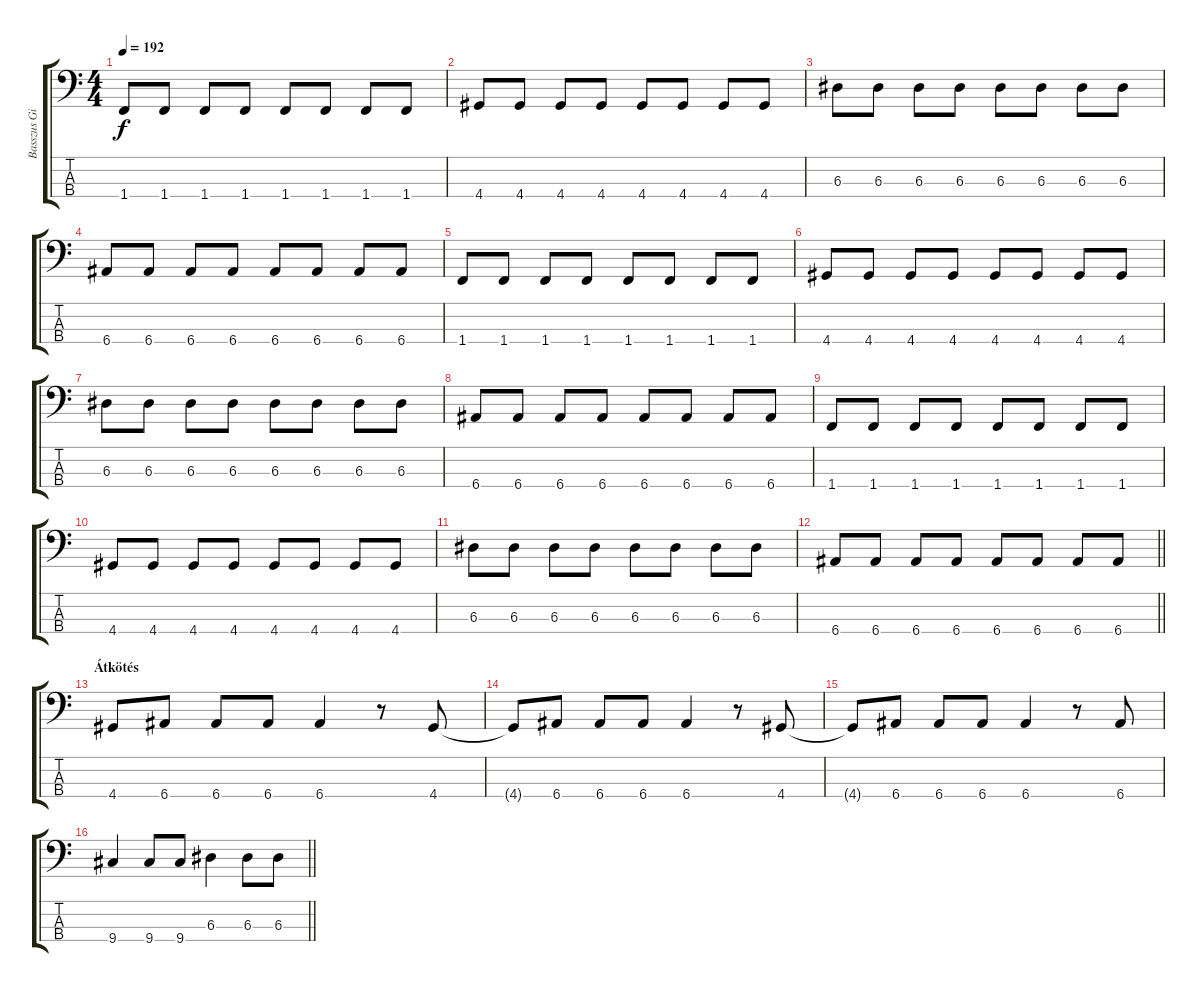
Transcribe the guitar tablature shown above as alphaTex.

\track ("Basszus Gitár" "Basszus Gi") {instrument electricbasspick}
\staff {score tabs}
\tuning (G2 D2 A1 E1) {hide}
\ts (4 4)
\tempo 192
\clef f4
\ks c
1.4.8{dy f} 1.4.8 1.4.8 1.4.8 1.4.8 1.4.8 1.4.8 1.4.8 |
4.4.8 4.4.8 4.4.8 4.4.8 4.4.8 4.4.8 4.4.8 4.4.8 |
6.3.8 6.3.8 6.3.8 6.3.8 6.3.8 6.3.8 6.3.8 6.3.8 |
6.4.8 6.4.8 6.4.8 6.4.8 6.4.8 6.4.8 6.4.8 6.4.8 |
1.4.8 1.4.8 1.4.8 1.4.8 1.4.8 1.4.8 1.4.8 1.4.8 |
4.4.8 4.4.8 4.4.8 4.4.8 4.4.8 4.4.8 4.4.8 4.4.8 |
6.3.8 6.3.8 6.3.8 6.3.8 6.3.8 6.3.8 6.3.8 6.3.8 |
6.4.8 6.4.8 6.4.8 6.4.8 6.4.8 6.4.8 6.4.8 6.4.8 |
1.4.8 1.4.8 1.4.8 1.4.8 1.4.8 1.4.8 1.4.8 1.4.8 |
4.4.8 4.4.8 4.4.8 4.4.8 4.4.8 4.4.8 4.4.8 4.4.8 |
6.3.8 6.3.8 6.3.8 6.3.8 6.3.8 6.3.8 6.3.8 6.3.8 |
\barLineRight lightlight
6.4.8 6.4.8 6.4.8 6.4.8 6.4.8 6.4.8 6.4.8 6.4.8 |
\section ("" "Átkötés")
4.4.8 6.4.8 6.4.8 6.4.8 6.4.4 r.8 4.4.8 |
4.4{t}.8 6.4.8 6.4.8 6.4.8 6.4.4 r.8 4.4.8 |
4.4{t}.8 6.4.8 6.4.8 6.4.8 6.4.4 r.8 6.4.8 |
\barLineRight lightlight
9.4.4 9.4.8 9.4.8 6.3.4 6.3.8 6.3.8
